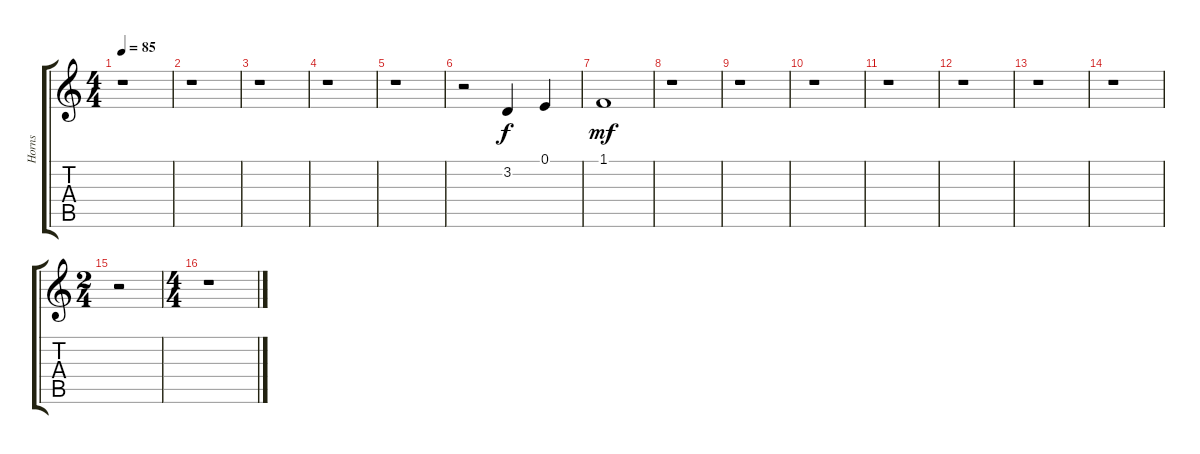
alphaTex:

\track ("Horns" "Horns") {instrument frenchhorn}
\staff {score tabs}
\tuning (E4 B3 G3 D3 A2 E2) {hide}
\ts (4 4)
\tempo 85
\clef g2
\ks c
r.1{dy f} |
r.1 |
r.1 |
r.1 |
r.1 |
r.2 3.2.4 0.1.4 |
1.1.1{dy mf} |
r.1 |
r.1 |
r.1 |
r.1 |
r.1 |
r.1 |
r.1 |
\ts (2 4)
r.2 |
\ts (4 4)
r.1
